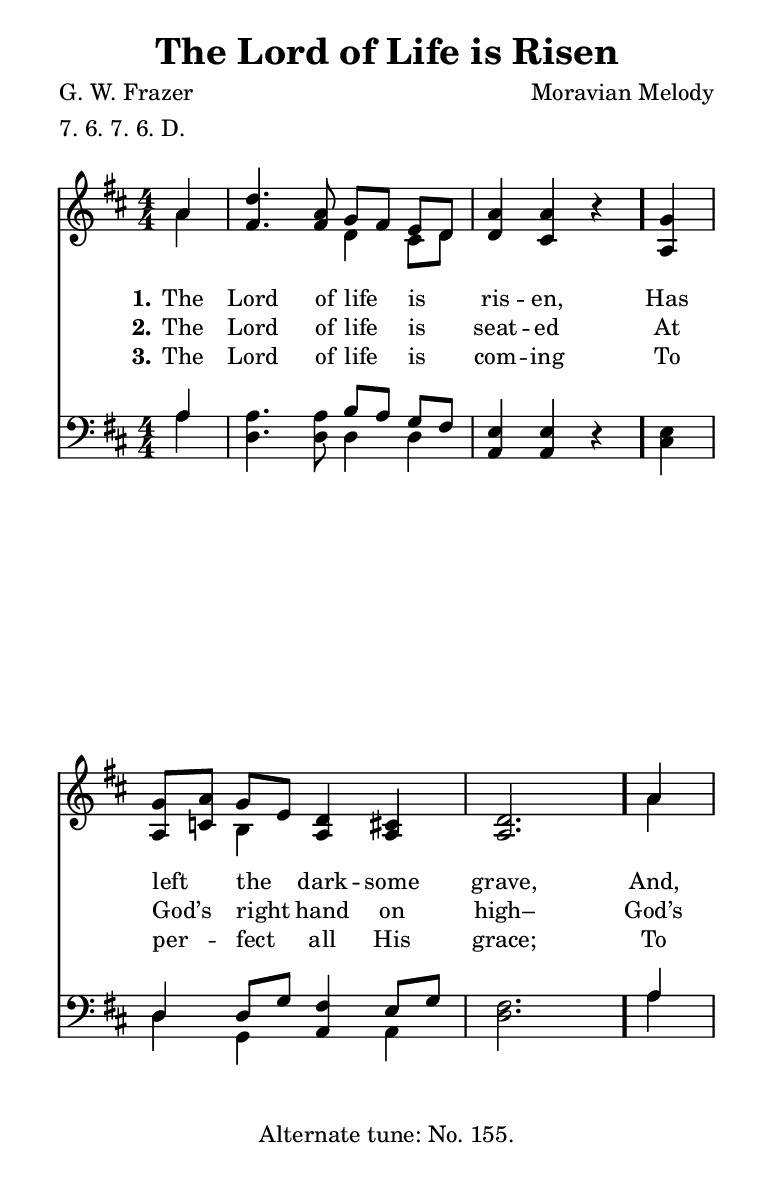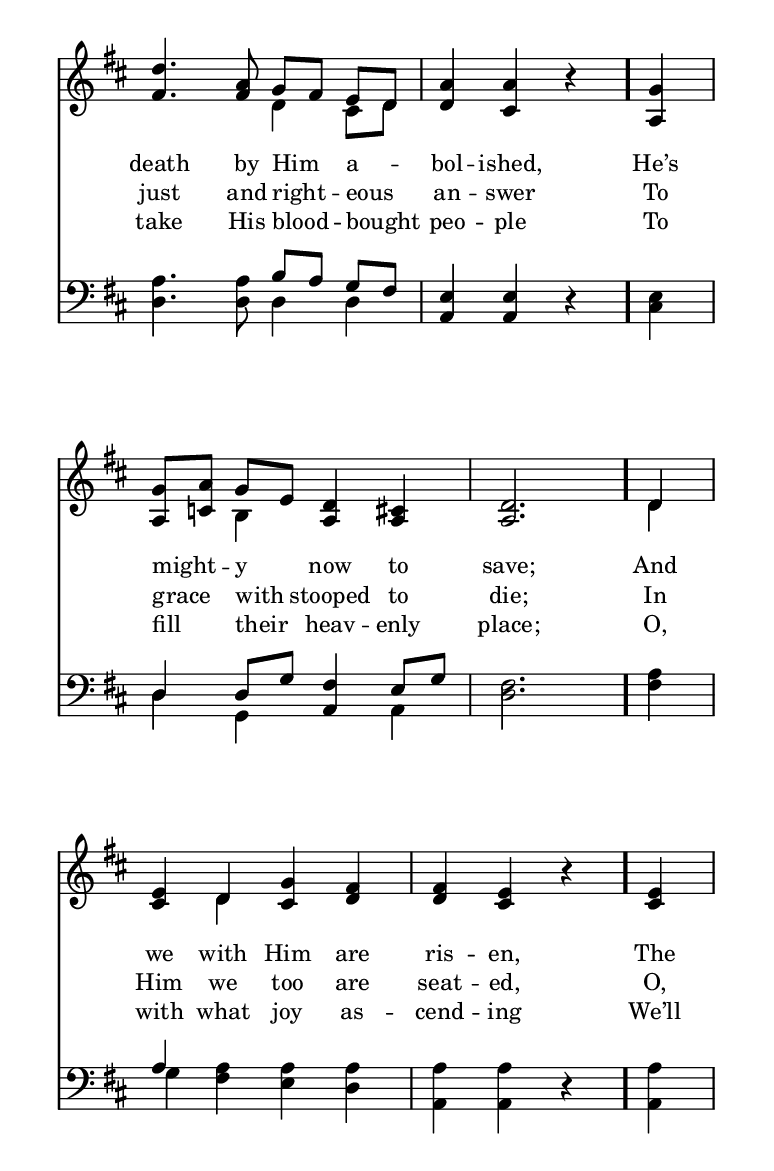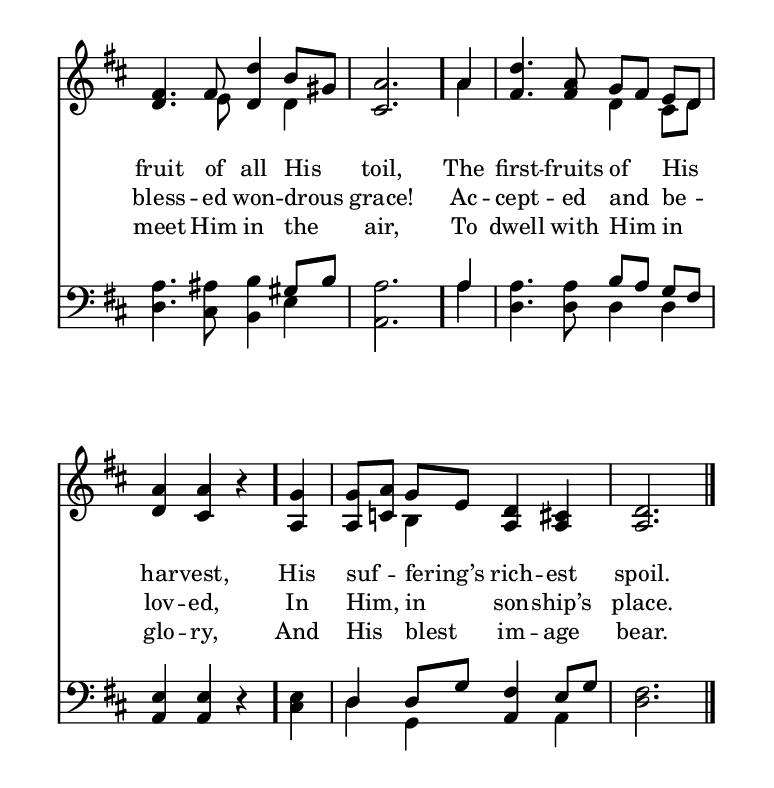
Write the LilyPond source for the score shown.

\include "common/global.ily"
\paper {
  \include "common/paper.ily"
  oddFooterMarkup = \markup { \fill-line { \on-the-fly \first-page "Alternate tune: No. 155." } }
}

\header{
  hymnnumber = "196"
  title = "The Lord of Life is Risen"
  tunename = "Ostrava"
  meter = "7. 6. 7. 6. D."
  poet = "G. W. Frazer"
  composer = "Moravian Melody"
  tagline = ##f
}

global = {
  \include "common/overrides.ily"
  \override Staff.TimeSignature.style = #'numbered % original has `c`
  \time 4/4
  \override Score.MetronomeMark.transparent = ##t % hide all fermata changes too
  \tempo 4=90
  \key d \major
  \partial 4
  \autoBeamOff
}

notesSoprano = {
\global
\relative c' {

  a'4 | d4. a8 g[ fis] e[ d] | a'4 a r4
  g4 | g8[ a] g[ e] d4 cis | d2. \eogbreak
  a'4 | d4. a8 g[ fis] e[ d] | a'4 a r4
  g4 | g8[ a] g[ e] d4 cis | d2. \eogbreak

  d4 | e d g fis | fis e r
  e4 | fis4. fis8 d'4 b8[ gis] | a2. \eogbreak

  a4 | d4. a8 g[ fis] e[ d] | a'4 a r4
  g4 | g8[ a] g[ e] d4 cis | d2.

  \bar "|."

}
}

notesAlto = {
\global
\relative e {

  a'4 | fis4. fis8 d4 cis8[ d] | d4 cis r
  a4 | a8[ c] b4 a a | a2.
  a'4 | fis4. fis8 d4 cis8[ d] | d4 cis r
  a4 | a8[ c] b4 a a | a2.

  d4 | cis d cis d | d cis r
  cis4 | d4. e8 d4 d | cis2.
  a'4 | fis4. fis8 d4 cis8[ d] | d4 cis r
  a4 | a8[ c] b4 a a | a2.

}
}

notesTenor = {
\global
\relative a {

  a4 | a4. a8 b8[ a] g[ fis] | e4 e r
  e4 | d d8[ g] fis4 e8[ g] | fis2.
  a4 | a4. a8 b8[ a] g[ fis] | e4 e r
  e4 | d d8[ g] fis4 e8[ g] | fis2.

  a4 | a a a a | a a r
  a4 | a4. ais8 b4 gis8[ b] | a2.
  a4 | a4. a8 b8[ a] g[ fis] | e4 e r
  e4 | d d8[ g] fis4 e8[ g] | fis2.

}
}

notesBass = {
\global
\relative f, {

  a'4 | d,4. d8 d4 d | a4 a r
  cis4 | d g, a a | d2.
  a'4 | d,4. d8 d4 d | a4 a r
  cis4 | d g, a a | d2.

  fis4 | g fis e d | a a r
  a4 | d4. cis8 b4 e | a,2.
  a'4 | d,4. d8 d4 d | a4 a r
  cis4 | d g, a a | d2.

}
}

wordsA = \lyricmode {
\set stanza = "1."

The Lord of life is ris -- en, \bar "."
Has left the dark -- some grave, \bar "."
And, death by Him a -- bol -- ished, \bar "."
He’s might -- y now to save; \bar "."
And we with Him are ris -- en, \bar "."
The fruit of all His toil, \bar "."
The first -- fruits of His har -- vest, \bar "."
His suf -- fering’s rich -- est spoil. \bar "."

}

wordsB = \lyricmode {
\set stanza = "2."

The Lord of life is seat -- ed
At God’s right hand on high–
God’s just and right -- eous an -- swer
To grace with stooped to die;
In Him we too are seat -- ed,
O, bless -- ed won -- drous grace!
Ac -- cept -- ed and be -- lov -- ed,
In Him, in son -- ship’s place.

}

wordsC = \lyricmode {
\set stanza = "3."

The Lord of life is com -- ing
To per -- fect all His grace;
To take His blood -- bought peo -- ple
To fill their heav -- enly place;
O, with what joy as -- cend -- ing
We’ll meet Him in the air,
To dwell with Him in glo -- ry,
And His blest im -- age bear.

}

\score {
  \context ChoirStaff <<
    \context Staff = upper <<
      \set Staff.autoBeaming = ##f
      \set ChoirStaff.systemStartDelimiter = #'SystemStartBar
      \set ChoirStaff.printPartCombineTexts = ##f
      \partcombine #'(2 . 9) \notesSoprano \notesAlto
      \context NullVoice = sopranos { \voiceOne << \notesSoprano >> }
      \context NullVoice = altos { \voiceTwo << \notesAlto >> }
      \context Lyrics = one   \lyricsto sopranos \wordsA
      \context Lyrics = two   \lyricsto sopranos \wordsB
      \context Lyrics = three \lyricsto sopranos \wordsC
    >>
    \context Staff = men <<
      \set Staff.autoBeaming = ##f
      \clef bass
      \set ChoirStaff.printPartCombineTexts = ##f
      \partcombine #'(2 . 9) \notesTenor \notesBass
      \context NullVoice = tenors { \voiceOne << \notesTenor >> }
      \context NullVoice = basses { \voiceTwo << \notesBass >> }
    >>
  >>
  \layout {
    \include "common/layout.ily"
  }
  \midi{
    \include "common/midi.ily"
  }
}

\version "2.19.49"  % necessary for upgrading to future LilyPond versions.

% vi:set et ts=2 sw=2 ai nocindent syntax=lilypond:
